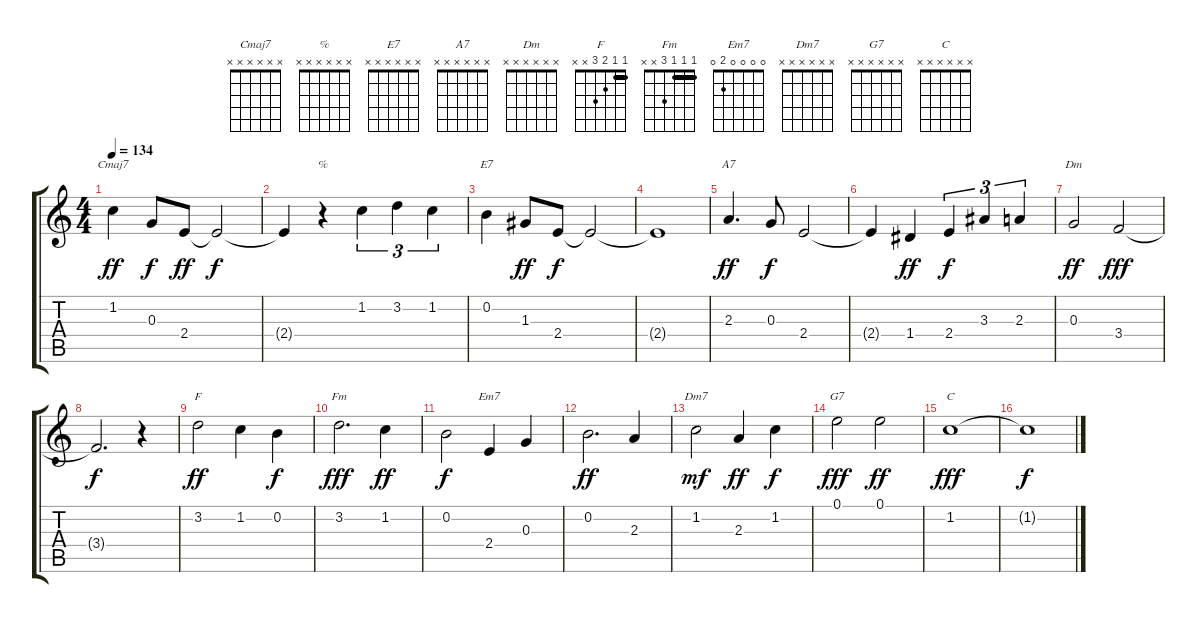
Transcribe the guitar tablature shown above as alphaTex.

\track "" {instrument acousticguitarnylon}
\staff {score tabs}
\tuning (E4 B3 G3 D3 A2 E2) {hide}
\chord ("Cmaj7" x x x x x x)
\chord ("%" x x x x x x)
\chord ("E7" x x x x x x)
\chord ("A7" x x x x x x)
\chord ("Dm" x x x x x x)
\chord ("F" 1 1 2 3 x x) {barre 1}
\chord ("Fm" 1 1 1 3 x x) {barre 1}
\chord ("Em7" 0 0 0 0 2 0)
\chord ("Dm7" x x x x x x)
\chord ("G7" x x x x x x)
\chord ("C" x x x x x x)
\ts (4 4)
\tempo 134
\clef g2
\ks aminor
1.2.4{ch "Cmaj7" dy ff} 0.3.8{dy f} 2.4.8{dy ff} 2.4{t}.2{dy f} |
2.4{t}.4 r.4{ch "%"} 1.2.4{tu (3 2)} 3.2.4{tu (3 2)} 1.2.4{tu (3 2)} |
0.2.4{ch "E7"} 1.3.8{dy ff} 2.4.8{dy f} 2.4{t}.2 |
2.4{t}.1 |
2.3.4{d ch "A7" dy ff} 0.3.8{dy f} 2.4.2 |
2.4{t}.4 1.4.4{dy ff} 2.4.4{tu (3 2) dy f} 3.3.4{tu (3 2)} 2.3.4{tu (3 2)} |
0.3.2{ch "Dm" dy ff} 3.4.2{dy fff} |
3.4{t}.2{d dy f} r.4 |
3.2.2{ch "F" dy ff} 1.2.4 0.2.4{dy f} |
3.2.2{d ch "Fm" dy fff} 1.2.4{dy ff} |
0.2.2{dy f} 2.4.4{ch "Em7"} 0.3.4 |
0.2.2{d dy ff} 2.3.4 |
1.2.2{ch "Dm7" dy mf} 2.3.4{dy ff} 1.2.4{dy f} |
0.1.2{ch "G7" dy fff} 0.1.2{dy ff} |
1.2.1{ch "C" dy fff} |
1.2{t}.1{dy f}
